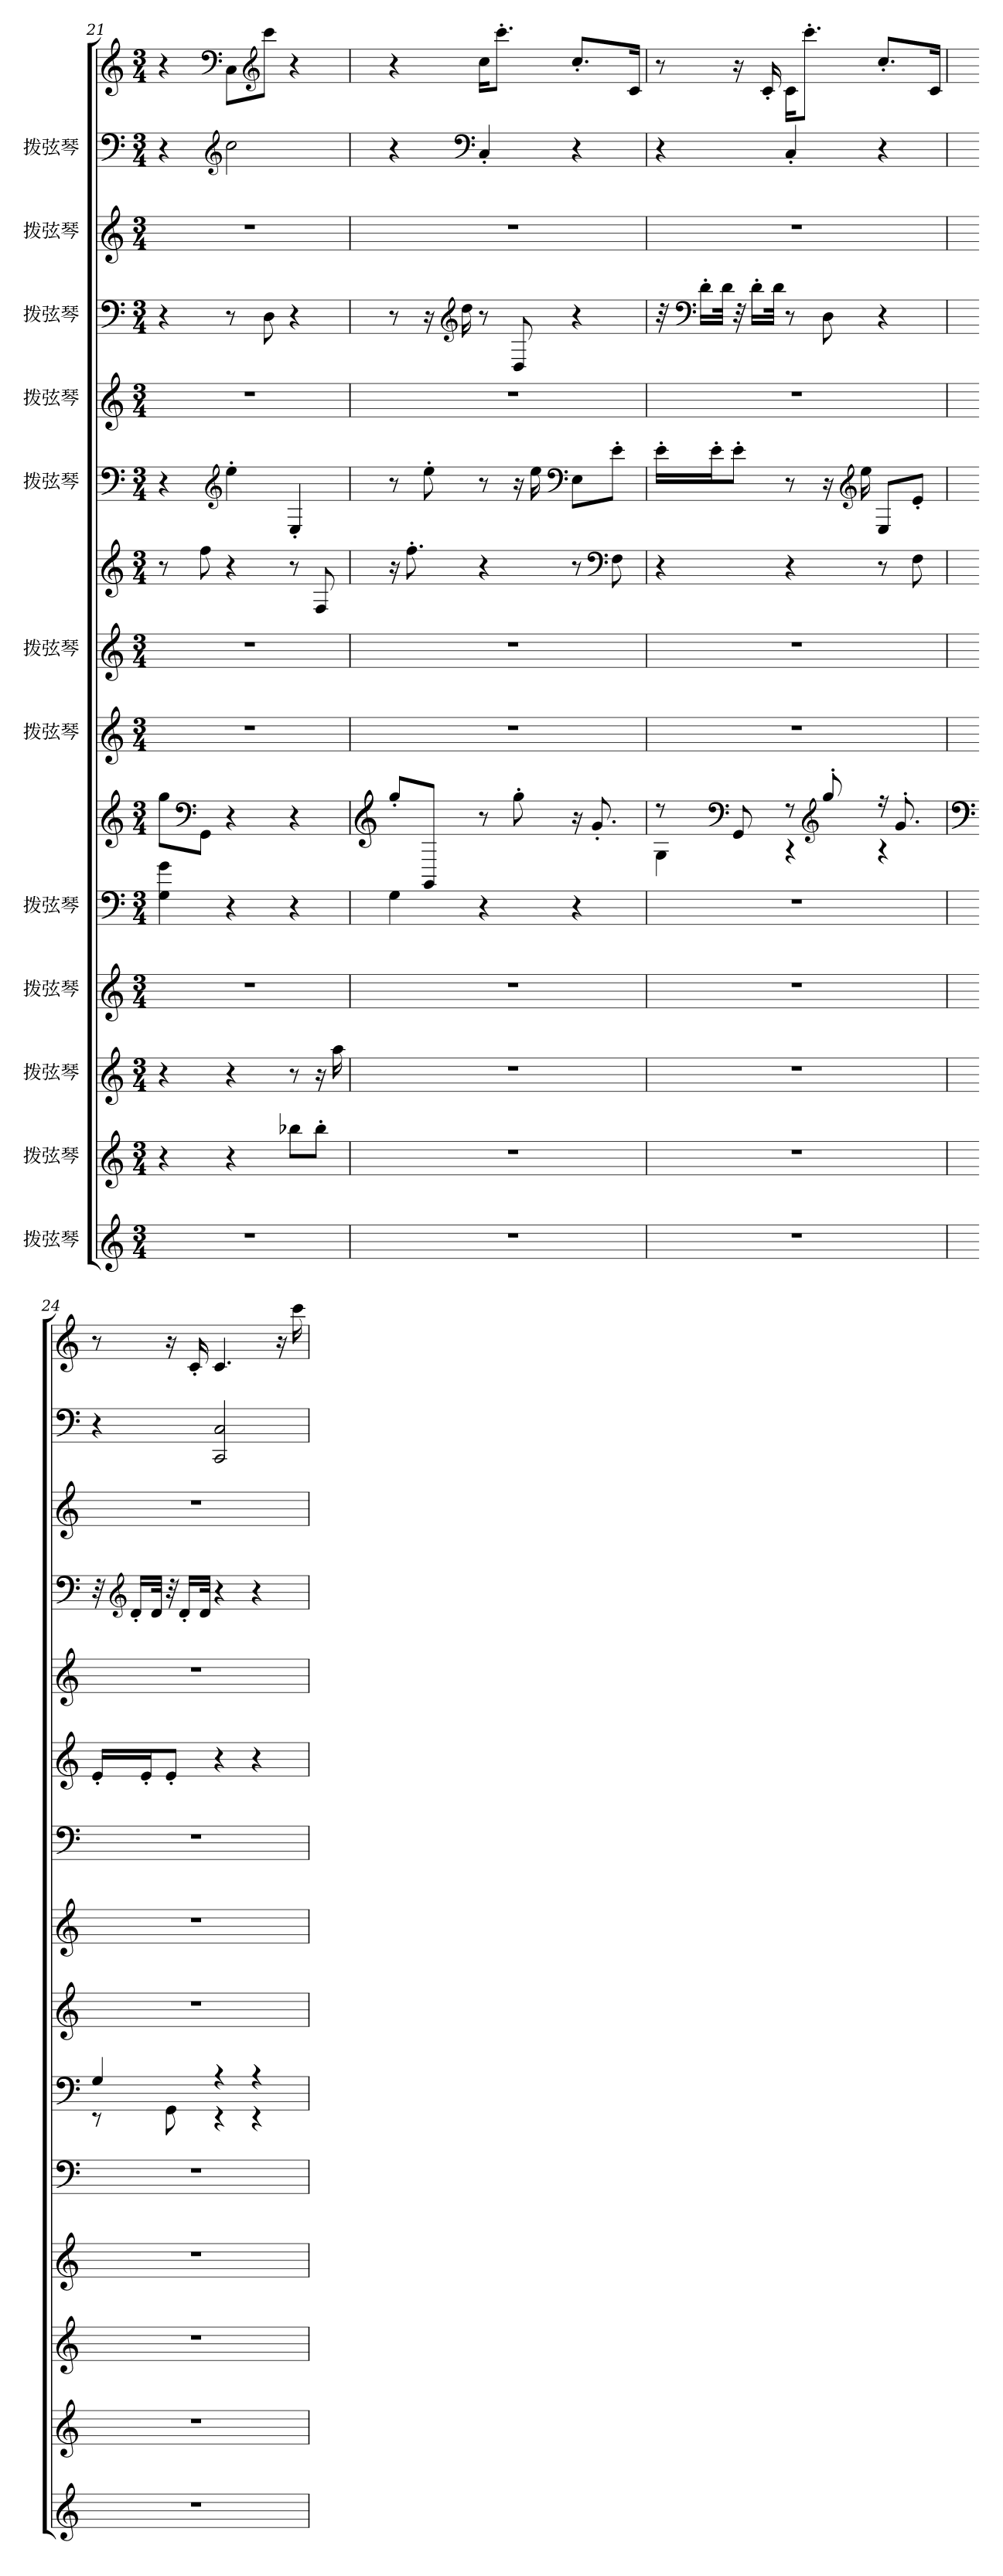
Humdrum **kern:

**kern	**kern	**kern	**kern	**kern	**kern	**kern	**kern	**kern	**kern	**kern	**kern	**kern	**kern	**kern
*part12	*part11	*part10	*part9	*part8	*part8	*part7	*part6	*part6	*part5	*part4	*part3	*part2	*part1	*part1
*staff15	*staff14	*staff13	*staff12	*staff11	*staff10	*staff9	*staff8	*staff7	*staff6	*staff5	*staff4	*staff3	*staff2	*staff1
*I"拨弦琴	*I"拨弦琴	*I"拨弦琴	*I"拨弦琴	*I"拨弦琴	*	*I"拨弦琴	*I"拨弦琴	*	*I"拨弦琴	*I"拨弦琴	*I"拨弦琴	*I"拨弦琴	*I"拨弦琴	*
!!LO:PB:g=z
*clefG2	*clefG2	*clefG2	*clefG2	*clefF4	*clefG2	*clefG2	*clefG2	*clefG2	*clefF4	*clefG2	*clefF4	*clefG2	*clefF4	*clefG2
*k[]	*k[]	*k[]	*k[]	*k[]	*k[]	*k[]	*k[]	*k[]	*k[]	*k[]	*k[]	*k[]	*k[]	*k[]
*M3/4	*M3/4	*M3/4	*M3/4	*M3/4	*M3/4	*M3/4	*M3/4	*M3/4	*M3/4	*M3/4	*M3/4	*M3/4	*M3/4	*M3/4
=21	=21	=21	=21	=21	=21	=21	=21	=21	=21	=21	=21	=21	=21	=21
2.r	4r	4r	2.r	4G\ 4g\	8gg\L	2.r	2.r	8r	4r	2.r	4r	2.r	4r	4r
*	*	*	*	*	*clefF4	*	*	*	*	*	*	*	*	*
.	.	.	.	.	8GG\J	.	.	8ff\	.	.	.	.	.	.
*	*	*	*	*	*	*	*	*	*clefG2	*	*	*	*clefG2	*clefF4
.	4r	4r	.	4r	4r	.	.	4r	4ee'\	.	8r	.	2cc\	8C\L
*	*	*	*	*	*	*	*	*	*	*	*	*	*	*clefG2
.	.	.	.	.	.	.	.	.	.	.	8D\	.	.	8ccc\J
.	8bb-X\L	8r	.	4r	4r	.	.	8r	4E'/	.	4r	.	.	4r
.	8bb-'\J	16r	.	.	.	.	.	8F/	.	.	.	.	.	.
.	.	16aa\	.	.	.	.	.	.	.	.	.	.	.	.
=22	=22	=22	=22	=22	=22	=22	=22	=22	=22	=22	=22	=22	=22	=22
*	*	*	*	*	*clefG2	*	*	*	*	*	*	*	*	*
2.r	2.r	2.r	2.r	4G\	8gg'/L	2.r	2.r	16r	8r	2.r	8r	2.r	4r	4r
.	.	.	.	.	.	.	.	8.ff'\	.	.	.	.	.	.
.	.	.	.	.	8GG/J	.	.	.	8ee'\	.	16r	.	.	.
*	*	*	*	*	*	*	*	*	*	*	*clefG2	*	*	*
.	.	.	.	.	.	.	.	.	.	.	16dd\	.	.	.
*	*	*	*	*	*	*	*	*	*	*	*	*	*clefF4	*
.	.	.	.	4r	8r	.	.	4r	8r	.	8r	.	4C'/	16cc\KL
.	.	.	.	.	.	.	.	.	.	.	.	.	.	8.ccc'\J
.	.	.	.	.	8gg'\	.	.	.	16r	.	8D/	.	.	.
.	.	.	.	.	.	.	.	.	16ee\	.	.	.	.	.
*	*	*	*	*	*	*	*	*	*clefF4	*	*	*	*	*
.	.	.	.	4r	16r	.	.	8r	8E\L	.	4r	.	4r	8.cc'/L
.	.	.	.	.	8.g'/	.	.	.	.	.	.	.	.	.
*	*	*	*	*	*	*	*	*clefF4	*	*	*	*	*	*
.	.	.	.	.	.	.	.	8F\	8e'\J	.	.	.	.	.
.	.	.	.	.	.	.	.	.	.	.	.	.	.	16c/Jk
!!LO:PB:g=z
=23	=23	=23	=23	=23	=23	=23	=23	=23	=23	=23	=23	=23	=23	=23
*	*	*	*	*	*^	*	*	*	*	*	*	*	*	*
2.r	2.r	2.r	2.r	2.r	8r	4G\	2.r	2.r	4r	16e'\LL	2.r	32r	2.r	4r	8r
*	*	*	*	*	*	*	*	*	*	*	*	*clefF4	*	*	*
.	.	.	.	.	.	.	.	.	.	.	.	16d'\LL	.	.	.
.	.	.	.	.	.	.	.	.	.	16e'\J	.	.	.	.	.
.	.	.	.	.	.	.	.	.	.	.	.	32d\JJk	.	.	.
*	*	*	*	*	*clefF4	*	*	*	*	*	*	*	*	*	*
.	.	.	.	.	8GG/	.	.	.	.	8e'\J	.	32r	.	.	16r
.	.	.	.	.	.	.	.	.	.	.	.	16d'\LL	.	.	.
.	.	.	.	.	.	.	.	.	.	.	.	.	.	.	16c'/
.	.	.	.	.	.	.	.	.	.	.	.	32d\JJk	.	.	.
.	.	.	.	.	8r	4r	.	.	4r	8r	.	8r	.	4C'/	16c\KL
.	.	.	.	.	.	.	.	.	.	.	.	.	.	.	8.ccc'\J
*	*	*	*	*	*clefG2	*	*	*	*	*	*	*	*	*	*
.	.	.	.	.	8gg'/	.	.	.	.	16r	.	8D\	.	.	.
*	*	*	*	*	*	*	*	*	*	*clefG2	*	*	*	*	*
.	.	.	.	.	.	.	.	.	.	16ee\	.	.	.	.	.
.	.	.	.	.	16r	4r	.	.	8r	8E/L	.	4r	.	4r	8.cc'/L
.	.	.	.	.	8.g'/	.	.	.	.	.	.	.	.	.	.
.	.	.	.	.	.	.	.	.	8F\	8e'/J	.	.	.	.	.
.	.	.	.	.	.	.	.	.	.	.	.	.	.	.	16c/Jk
=24	=24	=24	=24	=24	=24	=24	=24	=24	=24	=24	=24	=24	=24	=24	=24
*	*	*	*	*	*clefF4	*	*	*	*	*	*	*	*	*	*
2.r	2.r	2.r	2.r	2.r	4G/	8r	2.r	2.r	2.r	16e'/LL	2.r	32r	2.r	4r	8r
*	*	*	*	*	*	*	*	*	*	*	*	*clefG2	*	*	*
.	.	.	.	.	.	.	.	.	.	.	.	16d'/LL	.	.	.
.	.	.	.	.	.	.	.	.	.	16e'/J	.	.	.	.	.
.	.	.	.	.	.	.	.	.	.	.	.	32d/JJk	.	.	.
.	.	.	.	.	.	8GG\	.	.	.	8e'/J	.	32r	.	.	16r
.	.	.	.	.	.	.	.	.	.	.	.	16d'/LL	.	.	.
.	.	.	.	.	.	.	.	.	.	.	.	.	.	.	16c'/
.	.	.	.	.	.	.	.	.	.	.	.	32d/JJk	.	.	.
.	.	.	.	.	4r	4r	.	.	.	4r	.	4r	.	2CC/ 2C/	4.c/
.	.	.	.	.	4r	4r	.	.	.	4r	.	4r	.	.	.
.	.	.	.	.	.	.	.	.	.	.	.	.	.	.	16r
.	.	.	.	.	.	.	.	.	.	.	.	.	.	.	16ccc\
*	*	*	*	*	*v	*v	*	*	*	*	*	*	*	*	*
=	=	=	=	=	=	=	=	=	=	=	=	=	=	=
*-	*-	*-	*-	*-	*-	*-	*-	*-	*-	*-	*-	*-	*-	*-
